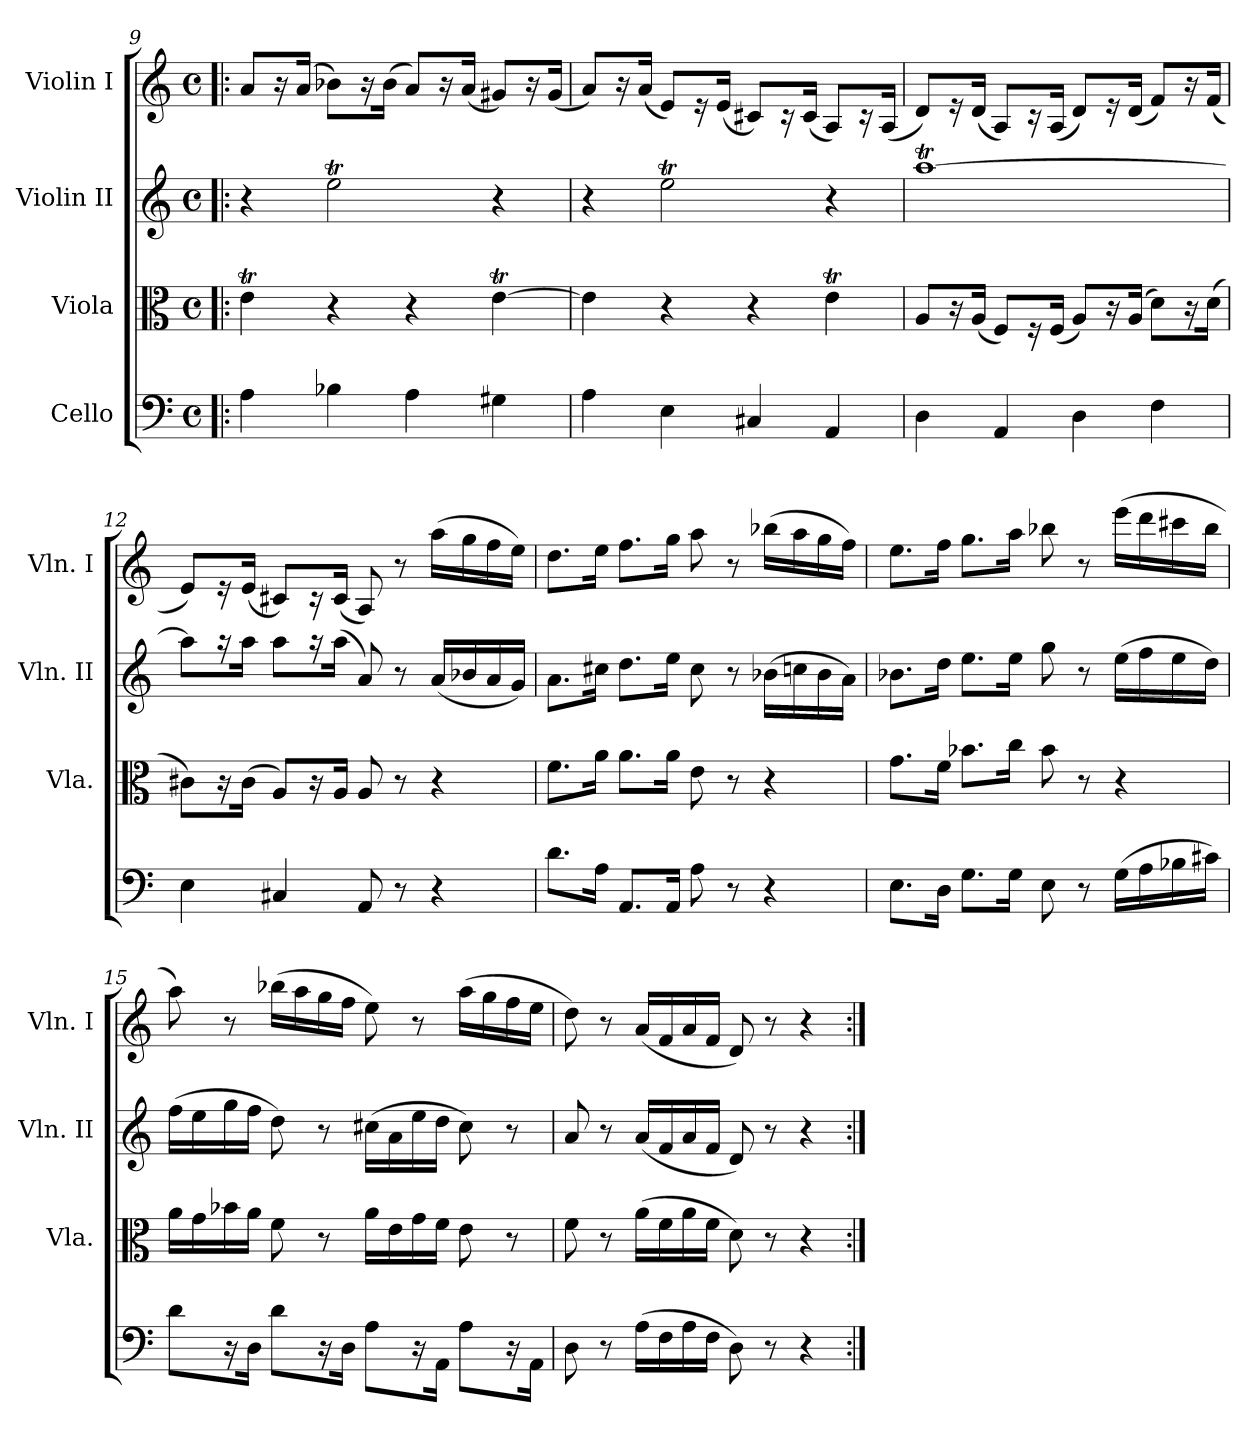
**kern	**kern	**kern	**kern
*part4	*part3	*part2	*part1
*staff4	*staff3	*staff2	*staff1
*I"Cello	*I"Viola	*I"Violin II	*I"Violin I
*	*I'Vla.	*I'Vln. II	*I'Vln. I
*clefF4	*clefC3	*clefG2	*clefG2
*M4/4	*M4/4	*M4/4	*M4/4
*met(c)	*met(c)	*met(c)	*met(c)
=9!|:	=9!|:	=9!|:	=9!|:
4A\	4et\	4r	8a/L
.	.	.	16r
.	.	.	(>16a/Jk
4B-\	4r	2eet\	8b-\L)
.	.	.	16r
.	.	.	(>16b-\Jk
4A\	4r	.	8a/L)
.	.	.	16r
.	.	.	(<16a/Jk
4G#\	[4et\	4r	8g#/L)
.	.	.	16r
.	.	.	(<16g#/Jk
!!LO:PB:g=z
=10	=10	=10	=10
4A\	4e\]	4r	8a/L)
.	.	.	16r
.	.	.	(<16a/Jk
4E\	4r	2eet\	8e/L)
.	.	.	16r
.	.	.	(<16e/Jk
4C#/	4r	.	8c#/L)
.	.	.	16r
.	.	.	(<16c#/Jk
4AA/	4et\	4r	8A/L)
.	.	.	16r
.	.	.	(<16A/Jk
=11	=11	=11	=11
4D\	8A/L	[1aaT	8d/L)
.	16r	.	16r
.	(<16A/Jk	.	(<16d/Jk
4AA/	8F/L)	.	8A/L)
.	16r	.	16r
.	(<16F/Jk	.	(<16A/Jk
4D\	8A/L)	.	8d/L)
.	16r	.	16r
.	(>16A/Jk	.	(<16d/Jk
4F\	8d\L)	.	8f/L)
.	16r	.	16r
.	(>16d\Jk	.	(<16f/Jk
=12	=12	=12	=12
4E\	8c#\L)	8aa\L]	8e/L)
.	16r	16r	16r
.	(>16c#\Jk	16aa\Jk	(<16e/Jk
4C#/	8A/L)	8aa\L	8c#/L)
.	16r	16r	16r
.	16A/Jk	(>16aa\Jk	(<16c#/Jk
8AA/	8A/	8a/)	8A/)
8r	8r	8r	8r
4r	4r	(<16a/LL	(>16aa\LL
.	.	16b-/	16gg\
.	.	16a/	16ff\
.	.	16g/JJ)	16ee\JJ)
!!LO:LB:g=z
=13	=13	=13	=13
8.d\L	8.f\L	8.a\L	8.dd\L
16A\Jk	16a\Jk	16cc#\Jk	16ee\Jk
8.AA/L	8.a\L	8.dd\L	8.ff\L
16AA/Jk	16a\Jk	16ee\Jk	16gg\Jk
8A\	8e\	8cc#\	8aa\
8r	8r	8r	8r
4r	4r	(>16b-\LL	(>16bb-\LL
.	.	16ccn\	16aa\
.	.	16b-\	16gg\
.	.	16a\JJ)	16ff\JJ)
=14	=14	=14	=14
8.E\L	8.g\L	8.b-\L	8.ee\L
16D\Jk	16f\Jk	16dd\Jk	16ff\Jk
8.G\L	8.b-\L	8.ee\L	8.gg\L
16G\Jk	16cc\Jk	16ee\Jk	16aa\Jk
8E\	8b-\	8gg\	8bb-\
8r	8r	8r	8r
(>16G\LL	4r	(>16ee\LL	(>16eee\LL
16A\	.	16ff\	16ddd\
16B-\	.	16ee\	16ccc#\
16c#\JJ)	.	16dd\JJ)	16bb-\JJ
!!LO:LB:g=z
=15	=15	=15	=15
8d\L	16a\LL	(>16ff\LL	8aa\)
.	16g\	16ee\	.
16r	16b-\	16gg\	8r
16D\Jk	16a\JJ	16ff\JJ	.
8d\L	8f\	8dd\)	(>16bb-\LL
.	.	.	16aa\
16r	8r	8r	16gg\
16D\Jk	.	.	16ff\JJ
8A\L	16a\LL	(>16cc#\LL	8ee\)
.	16e\	16a\	.
16r	16g\	16ee\	8r
16AA\Jk	16f\JJ	16dd\JJ	.
8A\L	8e\	8cc#\)	(>16aa\LL
.	.	.	16gg\
16r	8r	8r	16ff\
16AA\Jk	.	.	16ee\JJ
=16	=16	=16	=16
8D\	8f\	8a/	8dd\)
8r	8r	8r	8r
(>16A\LL	(>16a\LL	(<16a/LL	(<16a/LL
16F\	16f\	16f/	16f/
16A\	16a\	16a/	16a/
16F\JJ	16f\JJ	16f/JJ	16f/JJ
8D\)	8d\)	8d/)	8d/)
8r	8r	8r	8r
4r	4r	4r	4r
=:|!	=:|!	=:|!	=:|!
*-	*-	*-	*-
